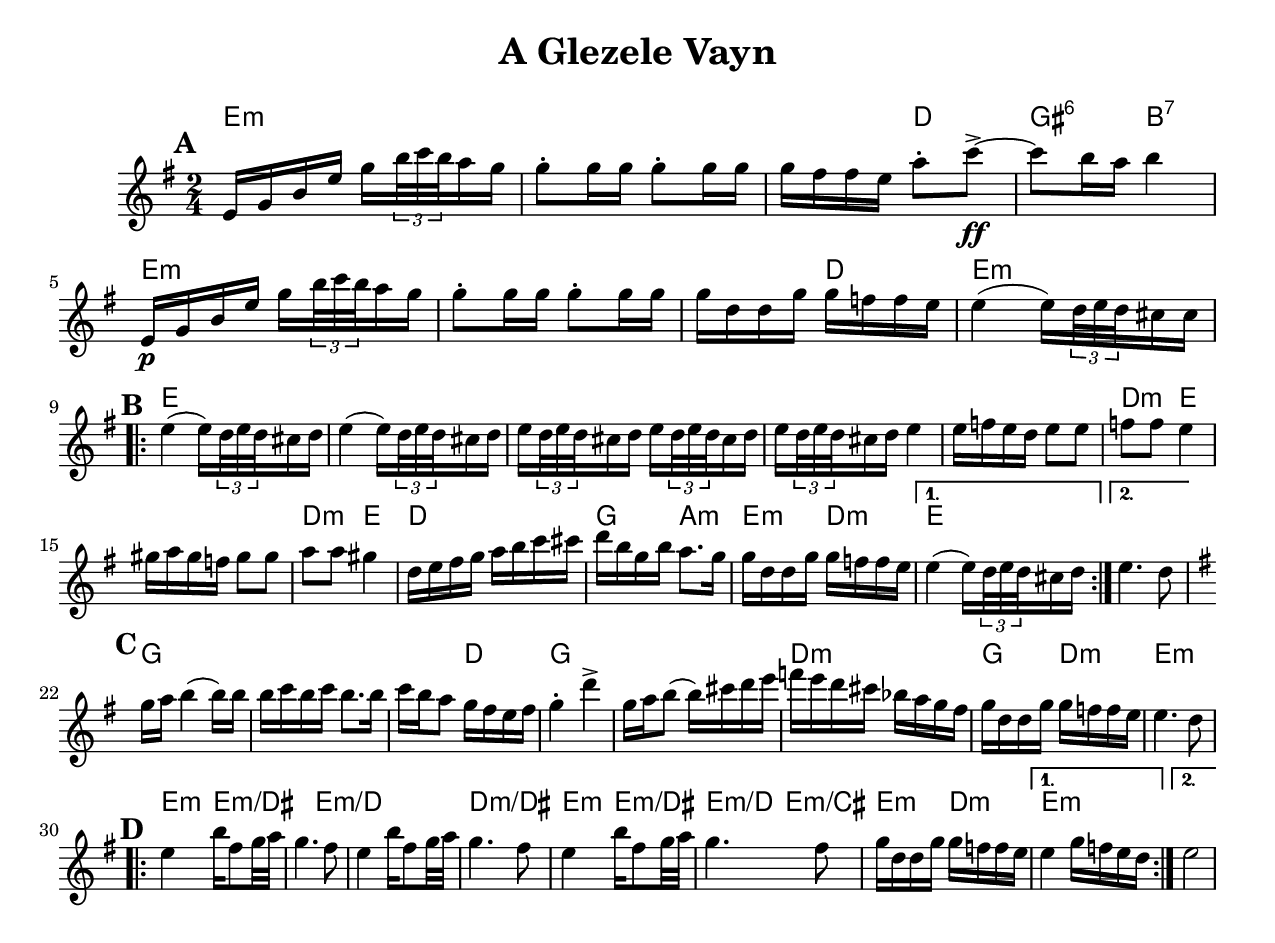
\version "2.18.0"
\include "english.ly"
\paper{
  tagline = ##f
  print-all-headers = ##t
  #(set-paper-size "letter")
}
date = #(strftime "%d-%m-%Y" (localtime (current-time)))

%\markup{ \italic{ " Updated " \date  }  }

%\markup{ Got something to say? }

global = {
  \clef treble
  \key e \minor
  \time 2/4
  \set Score.markFormatter = #format-mark-box-alphabet
}

%#################################### Melody ########################
melody = \relative c' {
  \global
  %\partial 16*3 a16 d f   %lead in notes


  \mark \default
  e16 g b e g \tuplet 3/2 {b32 c b}a16 g|
  g8-. g16 g g8-. g16 g |
  g16 fs fs e a8-. c~->\ff
  c8 b16 a b4|

  e,,16\p g b e g \tuplet 3/2 {b32 c b}a16 g|
  g8-. g16 g g8-. g16 g |
  g16 d d g g f f e
  e4(e16) \tuplet 3/2{d32 e d} cs16 cs|
  \break
  %\alternative { { }{ } }

  \repeat volta 2{
    \mark \default
    %flat a 7th, flat e 3rd, b is natural!
    \relative c'' {
      \set Staff.keySignature = #`(( 2 . ,FLAT)
                                   (5 . ,FLAT)
                                   )
      e4(e16) \tuplet 3/2{d32 e d} cs16 d|
      e4(e16) \tuplet 3/2{d32 e d} cs16 d|
      \repeat unfold 3{
        e16 \tuplet 3/2{d32 e d} cs16 d
      } e4|
      e16 f e d e8 e|
      f8 f e4|

      gs16 a gs f gs8 gs
      a8 a gs4
      d16 e fs g a b c cs|
      d16 b g b a8. g16|
      g16 d d g g f f e

    }
  }
  \alternative {
    {e4(e16) \tuplet 3/2{d32 e d} cs16 d| }
    {e4. d8 }
  }
  \break


  \key e \minor
  \mark \default
  g16 a b4(b16) b
  b16 c b c b8. b16|
  c16 b a8 g16 fs e fs|
  g4-. d'4->
  g,16 a b8(b16)cs d e|
  f16 e d cs bf a g fs|
  g16 d d g g f f e|
  e4. d8|
  \break

  \repeat volta 2{
    \mark \default
    e4 b'16 fs8 g32 a
    g4. fs8
    e4 b'16 fs8 g32 a
    g4. fs8
    e4 b'16 fs8 g32 a
    g4. fs8
    g16 d d g g f f e

  }
  \alternative {
    {e4 g16 f e d}
    {e2}
  }
} %end music block
%################################# Lyrics #####################
%\addlyrics{  }
%################################# Chords #######################
harmonies = \chordmode {
  e4*5:m
  d4
  gs4:6
  b4:7
  e4*5:m
  d4
  e2:m
  %B
  e2*5
  d4:m
  e4*3
  d4:m
  e4
  d2
  g4
  a4:m
  e4:m
  d4:m
  e2*2
  %C
  g4*5
  d4
  g4*4
  d2:m
  g4
  d4:m
  e2:m
  %d
  e4:m
  e2:m/ds
  e4*3:m/d
  d2:m/ds
  e4:m e4:m/ds
  e4:m/d e4:m/cs
  e4:m
  d4:m
  e2*2:m
  %{  old chords
  g2*3:m
  c4:m g4:m
  g2*2:m
  bf4 f4:m
  g2:m %end section
  g2*5
  f4:m g4*3
  c4:m g4
  f2
  bf4
  c4:m
  bf4 f4:m
  g2*2:m %end section
  bf2*2
  c4:m f4
  bf4*7
  f4:m
  g2:m%end section
  %odd chords later
  g2*6:m
  bf4 f4:m
  g1*2:m
  %}
}

\score {
  <<
    \new ChordNames {
      \set chordChanges = ##t
      \harmonies
    }
    \new Staff \melody
  >>
  \header{
    title= "A Glezele Vayn"
    subtitle=""
    composer= ""
    instrument =""
    arranger= ""
  }
  \layout{indent = 1.0\cm}
  \midi {
    \tempo 4 = 120

    % \midi { }
  }
}
%{
  % more verses:
  \markup{}
  \markup {
  \fill-line {
  \hspace #0.1 % distance from left margin
  \column {
  \line { "1."
  \column {
  ""
  }
  }
  \hspace #0.2 % vertical distance between verses
  \line { "2."
  \column {
  ""
  }
  }
  }
  \hspace #0.1  % horiz. distance between columns
  \column {
  \line { "3."
  \column {
  ""
  }
  }
  \hspace #0.2 % distance between verses
  \line { "4."
  \column {
  ""
  }
  }
  }
  \hspace #0.1 % distance to right margin
  }
  }

%}
